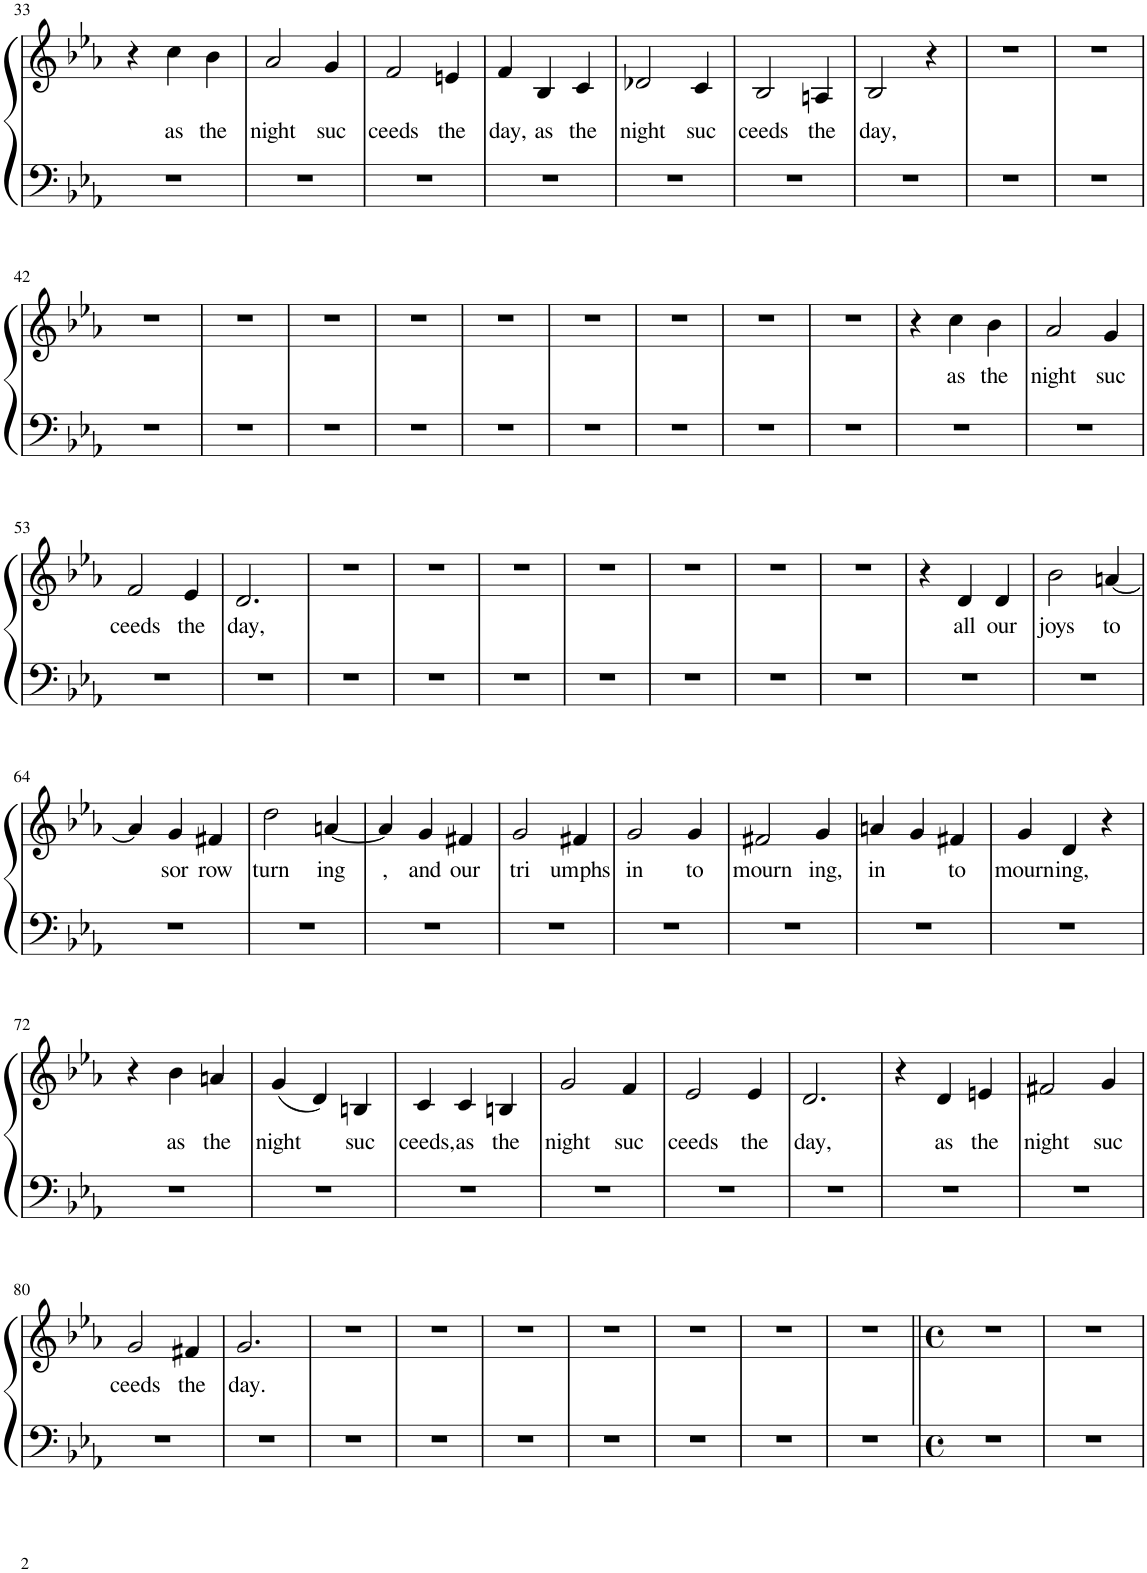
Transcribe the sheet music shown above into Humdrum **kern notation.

**kern	**kern	**text
*part1	*part1	*part1
*staff2	*staff1	*staff1
*I"Piano	*	*
*I'Pno.	*	*
!!LO:PB:g=z
*clefF4	*clefG2	*
*k[b-e-a-]	*k[b-e-a-]	*
*M3/4	*M3/4	*
=33	=33	=33
2.r	4r	.
!	!	!LO:LY:b
.	4cc\	as
!	!	!LO:LY:b
.	4b-\	the
=34	=34	=34
!	!	!LO:LY:b
2.r	2a-/	night
!	!	!LO:LY:b
.	4g/	suc
=35	=35	=35
!	!	!LO:LY:b
2.r	2f/	ceeds
!	!	!LO:LY:b
.	4en/	the
=36	=36	=36
!	!	!LO:LY:b
2.r	4f/	day,
!	!	!LO:LY:b
.	4B-/	as
!	!	!LO:LY:b
.	4c/	the
=37	=37	=37
!	!	!LO:LY:b
2.r	2d-X/	night
!	!	!LO:LY:b
.	4c/	suc
=38	=38	=38
!	!	!LO:LY:b
2.r	2B-/	ceeds
!	!	!LO:LY:b
.	4An/	the
=39	=39	=39
!	!	!LO:LY:b
2.r	2B-/	day,
.	4r	.
=40	=40	=40
2.r	2.r	.
=41	=41	=41
2.r	2.r	.
!!LO:LB:g=z
=42	=42	=42
2.r	2.r	.
=43	=43	=43
2.r	2.r	.
=44	=44	=44
2.r	2.r	.
=45	=45	=45
2.r	2.r	.
=46	=46	=46
2.r	2.r	.
=47	=47	=47
2.r	2.r	.
=48	=48	=48
2.r	2.r	.
=49	=49	=49
2.r	2.r	.
=50	=50	=50
2.r	2.r	.
=51	=51	=51
2.r	4r	.
!	!	!LO:LY:b
.	4cc\	as
!	!	!LO:LY:b
.	4b-\	the
=52	=52	=52
!	!	!LO:LY:b
2.r	2a-/	night
!	!	!LO:LY:b
.	4g/	suc
!!LO:LB:g=z
=53	=53	=53
!	!	!LO:LY:b
2.r	2f/	ceeds
!	!	!LO:LY:b
.	4e-/	the
=54	=54	=54
!	!	!LO:LY:b
2.r	2.d/	day,
=55	=55	=55
2.r	2.r	.
=56	=56	=56
2.r	2.r	.
=57	=57	=57
2.r	2.r	.
=58	=58	=58
2.r	2.r	.
=59	=59	=59
2.r	2.r	.
=60	=60	=60
2.r	2.r	.
=61	=61	=61
2.r	2.r	.
=62	=62	=62
2.r	4r	.
!	!	!LO:LY:b
.	4d/	all
!	!	!LO:LY:b
.	4d/	our
=63	=63	=63
!	!	!LO:LY:b
2.r	2b-\	joys
!	!	!LO:LY:b
.	[4an/	to
!!LO:LB:g=z
=64	=64	=64
2.r	4a/]	.
!	!	!LO:LY:b
.	4g/	sor
!	!	!LO:LY:b
.	4f#X/	row
=65	=65	=65
!	!	!LO:LY:b
2.r	2dd\	turn
!	!	!LO:LY:b
.	[4an/	ing
=66	=66	=66
!	!	!LO:LY:b
2.r	4a/]	,
!	!	!LO:LY:b
.	4g/	and
!	!	!LO:LY:b
.	4f#X/	our
=67	=67	=67
!	!	!LO:LY:b
2.r	2g/	tri
!	!	!LO:LY:b
.	4f#X/	umphs
=68	=68	=68
!	!	!LO:LY:b
2.r	2g/	in
!	!	!LO:LY:b
.	4g/	to
=69	=69	=69
!	!	!LO:LY:b
2.r	2f#X/	mourn
!	!	!LO:LY:b
.	4g/	ing,
=70	=70	=70
!	!	!LO:LY:b
2.r	4an/	in
.	4g/	.
!	!	!LO:LY:b
.	4f#X/	to
=71	=71	=71
!	!	!LO:LY:b
2.r	4g/	mourn
!	!	!LO:LY:b
.	4d/	ing,
.	4r	.
!!LO:LB:g=z
=72	=72	=72
2.r	4r	.
!	!	!LO:LY:b
.	4b-\	as
!	!	!LO:LY:b
.	4an/	the
=73	=73	=73
!	!	!LO:LY:b
2.r	(4g/	night
.	4d/)	.
!	!	!LO:LY:b
.	4Bn/	suc
=74	=74	=74
!	!	!LO:LY:b
2.r	4c/	ceeds,
!	!	!LO:LY:b
.	4c/	as
!	!	!LO:LY:b
.	4Bn/	the
=75	=75	=75
!	!	!LO:LY:b
2.r	2g/	night
!	!	!LO:LY:b
.	4f/	suc
=76	=76	=76
!	!	!LO:LY:b
2.r	2e-/	ceeds
!	!	!LO:LY:b
.	4e-/	the
=77	=77	=77
!	!	!LO:LY:b
2.r	2.d/	day,
=78	=78	=78
2.r	4r	.
!	!	!LO:LY:b
.	4d/	as
!	!	!LO:LY:b
.	4en/	the
=79	=79	=79
!	!	!LO:LY:b
2.r	2f#X/	night
!	!	!LO:LY:b
.	4g/	suc
!!LO:LB:g=z
=80	=80	=80
!	!	!LO:LY:b
2.r	2g/	ceeds
!	!	!LO:LY:b
.	4f#X/	the
=81	=81	=81
!	!	!LO:LY:b
2.r	2.g/	day.
=82	=82	=82
2.r	2.r	.
=83	=83	=83
2.r	2.r	.
=84	=84	=84
2.r	2.r	.
=85	=85	=85
2.r	2.r	.
=86	=86	=86
2.r	2.r	.
=87	=87	=87
2.r	2.r	.
=88	=88	=88
2.r	2.r	.
=89||	=89||	=89||
*M4/4	*M4/4	*
*met(c)	*met(c)	*
1r	1r	.
=90	=90	=90
1r	1r	.
=	=	=
*-	*-	*-
